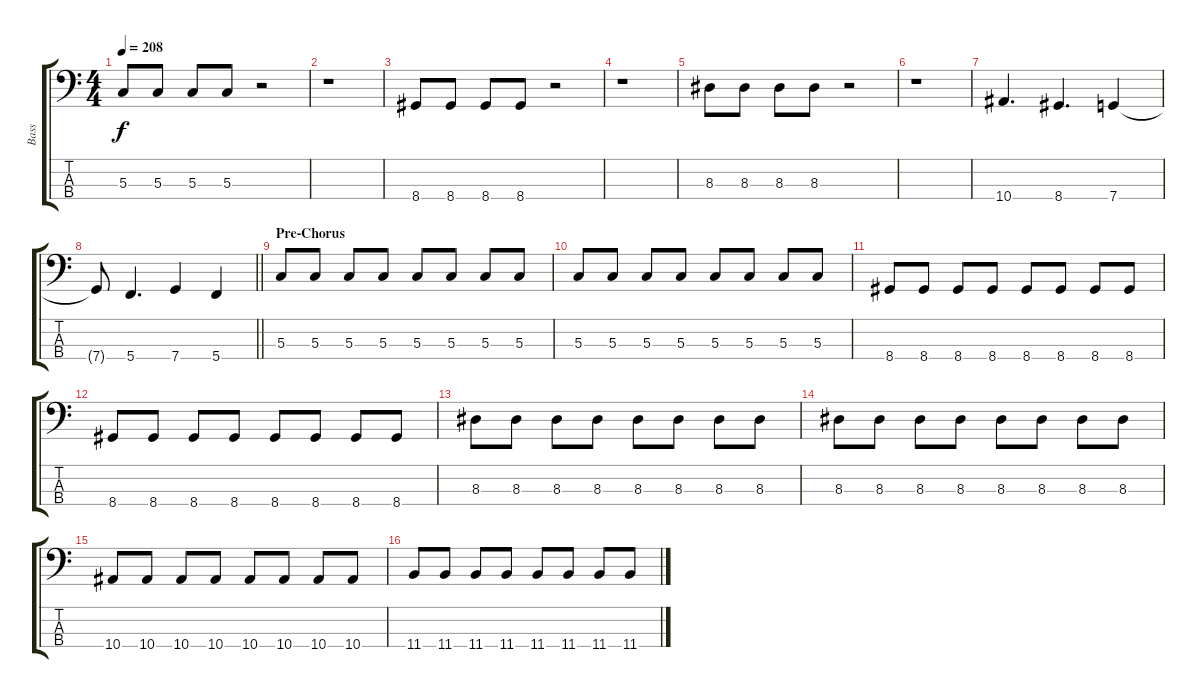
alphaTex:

\track ("Bass" "Bass") {instrument electricbasspick}
\staff {score tabs}
\tuning (F2 C2 G1 C1) {hide}
\ts (4 4)
\tempo 208
\clef f4
\ks c
5.3.8{dy f} 5.3.8 5.3.8 5.3.8 r.2 |
r.1 |
8.4.8 8.4.8 8.4.8 8.4.8 r.2 |
r.1 |
8.3.8 8.3.8 8.3.8 8.3.8 r.2 |
r.1 |
10.4.4{d} 8.4.4{d} 7.4.4 |
\barLineRight lightlight
7.4{t}.8 5.4.4{d} 7.4.4 5.4.4 |
\section ("" "Pre-Chorus")
5.3.8 5.3.8 5.3.8 5.3.8 5.3.8 5.3.8 5.3.8 5.3.8 |
5.3.8 5.3.8 5.3.8 5.3.8 5.3.8 5.3.8 5.3.8 5.3.8 |
8.4.8 8.4.8 8.4.8 8.4.8 8.4.8 8.4.8 8.4.8 8.4.8 |
8.4.8 8.4.8 8.4.8 8.4.8 8.4.8 8.4.8 8.4.8 8.4.8 |
8.3.8 8.3.8 8.3.8 8.3.8 8.3.8 8.3.8 8.3.8 8.3.8 |
8.3.8 8.3.8 8.3.8 8.3.8 8.3.8 8.3.8 8.3.8 8.3.8 |
10.4.8 10.4.8 10.4.8 10.4.8 10.4.8 10.4.8 10.4.8 10.4.8 |
11.4.8 11.4.8 11.4.8 11.4.8 11.4.8 11.4.8 11.4.8 11.4.8
